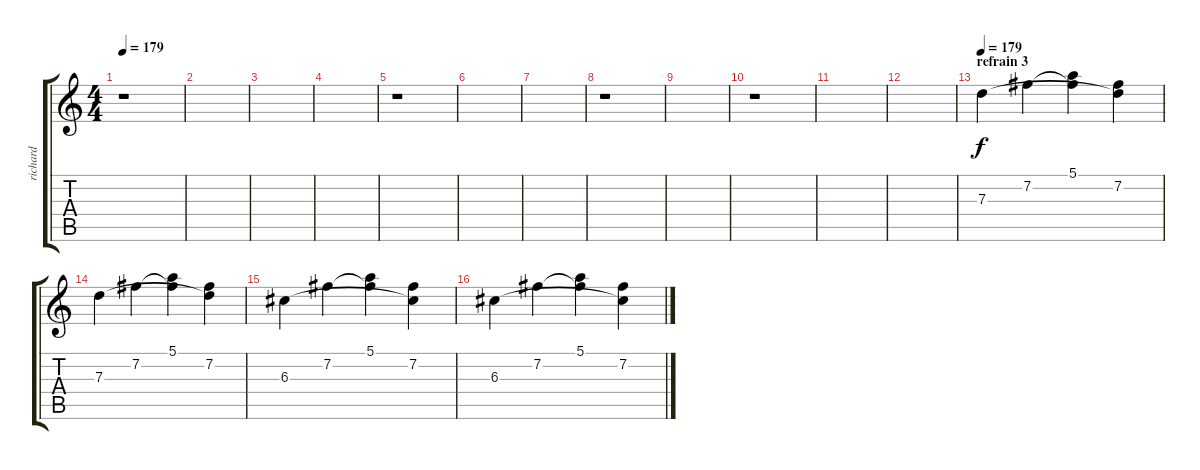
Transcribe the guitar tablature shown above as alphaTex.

\track ("richard" "richard") {instrument electricguitarclean}
\staff {score tabs}
\tuning (E4 B3 G3 D3 A2 E2) {hide}
\ts (4 4)
\tempo 179
\clef g2
\ks c
r.1{dy f} |
|
|
|
r.1 |
|
|
r.1 |
|
r.1 |
|
|
\section ("" "refrain 3")
\tempo 179
7.3.4 7.2.4 (5.1 7.2{t}).4 (7.2 7.3{t}).4 |
7.3.4 7.2.4 (5.1 7.2{t}).4 (7.2 7.3{t}).4 |
6.3.4 7.2.4 (5.1 7.2{t}).4 (7.2 6.3{t}).4 |
6.3.4 7.2.4 (5.1 7.2{t}).4 (7.2 6.3{t}).4
